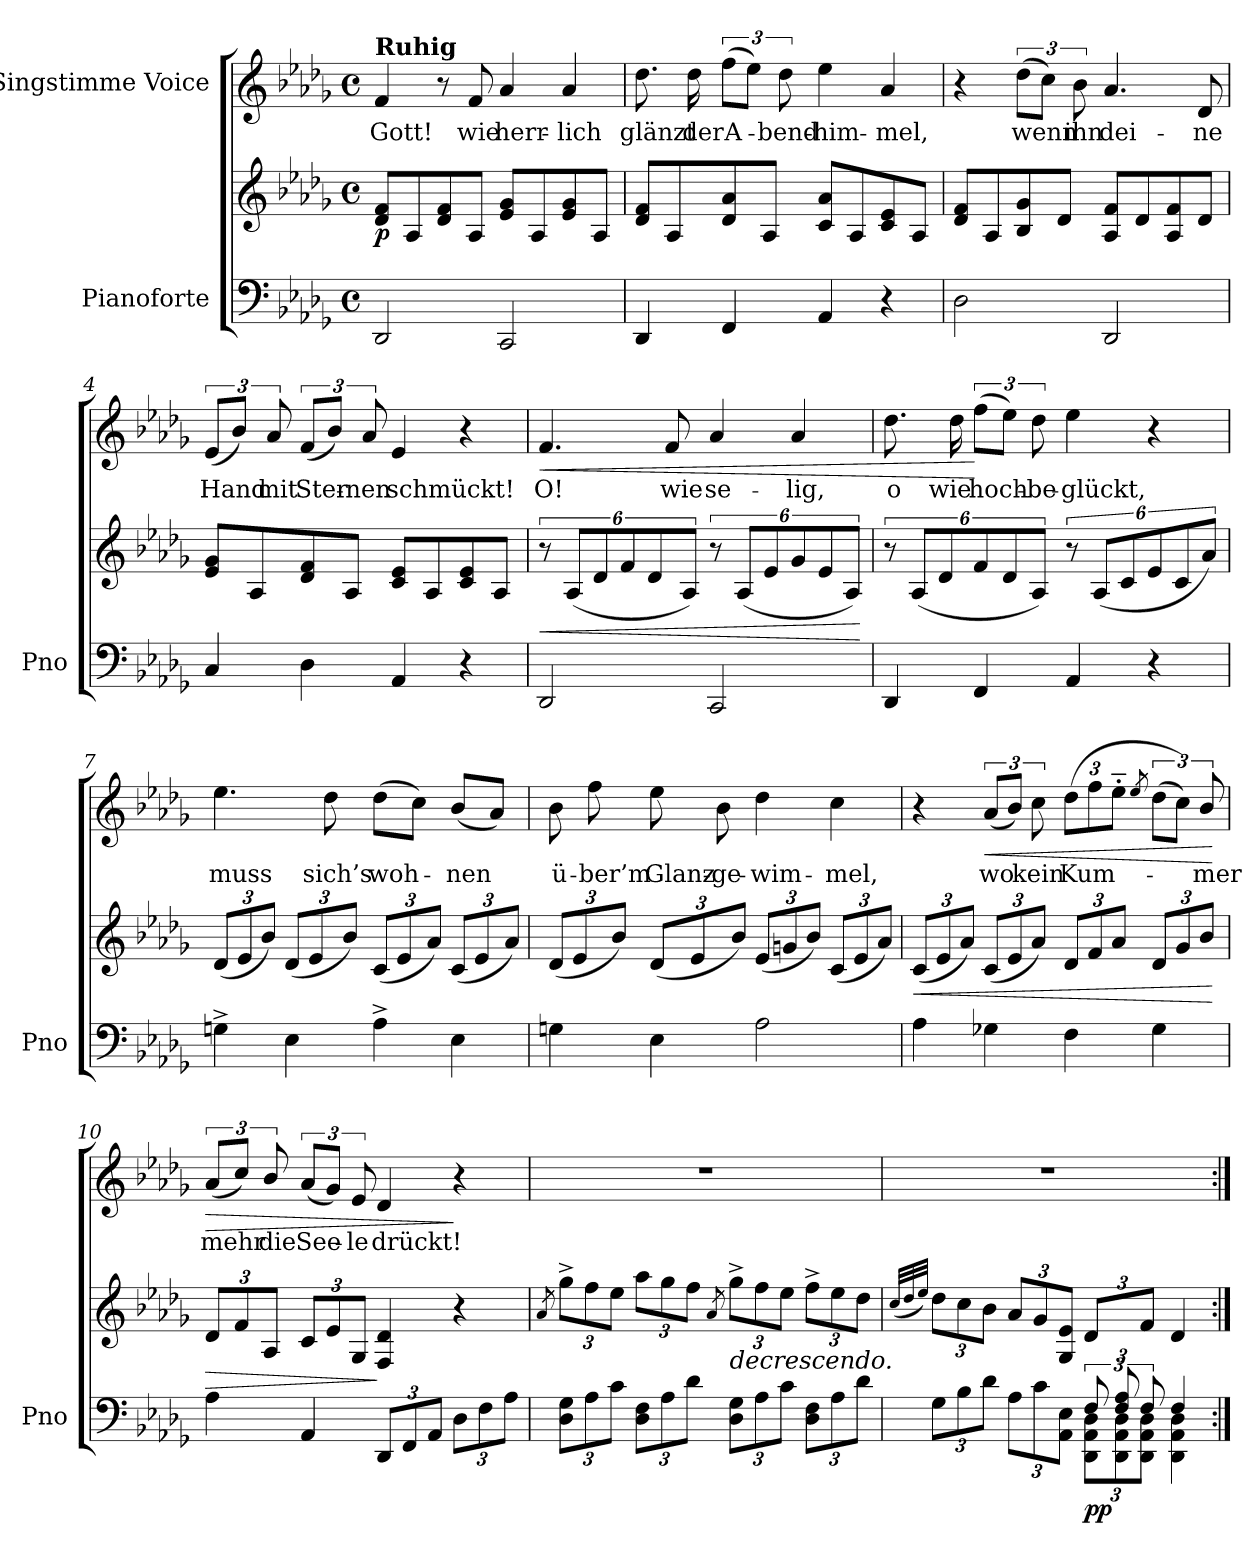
**kern	**kern	**dynam	**kern	**text	**dynam
*part2	*part2	*part2	*part1	*part1	*part1
*staff3	*staff2	*staff2/3	*staff1	*staff1	*staff1
*I"Pianoforte	*	*	*I"Singstimme Voice	*	*
*I'Pno	*	*	*	*	*
*clefF4	*clefG2	*	*clefG2	*	*
*k[b-e-a-d-g-]	*k[b-e-a-d-g-]	*	*k[b-e-a-d-g-]	*	*
*M4/4	*M4/4	*	*M4/4	*	*
*met(c)	*met(c)	*	*met(c)	*	*
=1	=1	=1	=1	=1	=1
!	!	!	!LO:TX:a:B:t=Ruhig	!	!
!	!	!LO:DY:b	!	!LO:LY:b	!
2DD-/	8d-/ 8f/L	p	4f/	Gott!	.
.	8A-/	.	.	.	.
.	8d-/ 8f/	.	8r	.	.
!	!	!	!	!LO:LY:b	!
.	8A-/J	.	8f/	wie	.
!	!	!	!	!LO:LY:b	!
2CC/	8e-/ 8g-/L	.	4a-/	herr-	.
.	8A-/	.	.	.	.
!	!	!	!	!LO:LY:b	!
.	8e-/ 8g-/	.	4a-/	-lich	.
.	8A-/J	.	.	.	.
=2	=2	=2	=2	=2	=2
!	!	!	!	!LO:LY:b	!
4DD-/	8d-/ 8f/L	.	8.dd-\	glänzt	.
.	8A-/	.	.	.	.
!	!	!	!	!LO:LY:b	!
.	.	.	16dd-\	der	.
!	!	!	!	!LO:LY:b	!
4FF/	8d-/ 8a-/	.	(12ff\L	A-	.
.	.	.	12ee-\J)	.	.
.	8A-/J	.	.	.	.
!	!	!	!	!LO:LY:b	!
.	.	.	12dd-\	-bend-	.
!	!	!	!	!LO:LY:b	!
4AA-/	8c/ 8a-/L	.	4ee-\	-him-	.
.	8A-/	.	.	.	.
!	!	!	!	!LO:LY:b	!
4r	8c/ 8e-/	.	4a-/	-mel,	.
.	8A-/J	.	.	.	.
=3	=3	=3	=3	=3	=3
2D-\	8d-/ 8f/L	.	4r	.	.
.	8A-/	.	.	.	.
!	!	!	!	!LO:LY:b	!
.	8B-/ 8g-/	.	(12dd-\L	wenn	.
.	.	.	12cc\J)	.	.
.	8d-/J	.	.	.	.
!	!	!	!	!LO:LY:b	!
.	.	.	12b-\	ihn	.
!	!	!	!	!LO:LY:b	!
2DD-/	8A-/ 8f/L	.	4.a-/	dei-	.
.	8d-/	.	.	.	.
.	8A-/ 8f/	.	.	.	.
!	!	!	!	!LO:LY:b	!
.	8d-/J	.	8d-/	-ne	.
!!LO:LB:g=z
=4	=4	=4	=4	=4	=4
!	!	!	!	!LO:LY:b	!
4C/	8e-/ 8g-/L	.	(12e-/L	Hand	.
.	.	.	12b-/J)	.	.
.	8A-/	.	.	.	.
!	!	!	!	!LO:LY:b	!
.	.	.	12a-/	mit	.
!	!	!	!	!LO:LY:b	!
4D-\	8d-/ 8f/	.	(12f/L	Ster-	.
.	.	.	12b-/J)	.	.
.	8A-/J	.	.	.	.
!	!	!	!	!LO:LY:b	!
.	.	.	12a-/	-nen	.
!	!	!	!	!LO:LY:b	!
4AA-/	8c/ 8e-/L	.	4e-/	schmückt!	.
.	8A-/	.	.	.	.
4r	8c/ 8e-/	.	4r	.	.
.	8A-/J	.	.	.	.
!!LO:LB:g=z
=5	=5	=5	=5	=5	=5
!	!	!LO:HP:b	!	!LO:LY:b	!LO:HP:b
2DD-/	12r	<	4.f/	O!	<
.	(12A-/L	.	.	.	.
.	12d-/	.	.	.	.
.	12f/	.	.	.	.
.	12d-/	.	.	.	.
!	!	!	!	!LO:LY:b	!
.	.	.	8f/	wie	.
.	12A-/J)	.	.	.	.
!	!	!	!	!LO:LY:b	!
2CC/	12r	.	4a-/	se-	.
.	(12A-/L	.	.	.	.
.	12e-/	.	.	.	.
!	!	!	!	!LO:LY:b	!
.	12g-/	.	4a-/	-lig,	.
.	12e-/	.	.	.	.
.	12A-/J)	.	.	.	.
.	.	[	.	.	.
=6	=6	=6	=6	=6	=6
!	!	!	!	!LO:LY:b	!
4DD-/	12r	.	8.dd-\	o	.
.	(12A-/L	.	.	.	.
.	12d-/	.	.	.	.
!	!	!	!	!LO:LY:b	!
.	.	.	16dd-\	wie	.
!	!	!	!	!LO:LY:b	!
4FF/	12f/	.	(12ff\L	hoch-	[
.	12d-/	.	12ee-\J)	.	.
!	!	!	!	!LO:LY:b	!
.	12A-/J)	.	12dd-\	-be-	.
!	!	!	!	!LO:LY:b	!
4AA-/	12r	.	4ee-\	-glückt,	.
.	(12A-/L	.	.	.	.
.	12c/	.	.	.	.
4r	12e-/	.	4r	.	.
.	12c/	.	.	.	.
.	12a-/J)	.	.	.	.
=7	=7	=7	=7	=7	=7
*	*Xbrackettup	*	*	*	*
!	!	!	!	!LO:LY:b	!
4Gn^\	(12d-/L	.	4.ee-\	muss	.
.	12e-/	.	.	.	.
.	12b-/J)	.	.	.	.
4E-\	(12d-/L	.	.	.	.
.	12e-/	.	.	.	.
!	!	!	!	!LO:LY:b	!
.	.	.	8dd-\	sich’s	.
.	12b-/J)	.	.	.	.
!	!	!	!	!LO:LY:b	!
4A-^\	(12c/L	.	(8dd-\L	woh-	.
.	12e-/	.	.	.	.
.	.	.	8cc\J)	.	.
.	12a-/J)	.	.	.	.
!	!	!	!	!LO:LY:b	!
4E-\	(12c/L	.	(8b-/L	-nen	.
.	12e-/	.	.	.	.
.	.	.	8a-/J)	.	.
.	12a-/J)	.	.	.	.
!!LO:LB:g=z
=8	=8	=8	=8	=8	=8
!	!	!	!	!LO:LY:b	!
4Gn\	(12d-/L	.	8b-\	ü-	.
.	12e-/	.	.	.	.
!	!	!	!	!LO:LY:b	!
.	.	.	8ff\	-ber’m	.
.	12b-/J)	.	.	.	.
!	!	!	!	!LO:LY:b	!
4E-\	(12d-/L	.	8ee-\	Glanz-	.
.	12e-/	.	.	.	.
!	!	!	!	!LO:LY:b	!
.	.	.	8b-\	-ge-	.
.	12b-/J)	.	.	.	.
!	!	!	!	!LO:LY:b	!
2A-\	(12e-/L	.	4dd-\	-wim-	.
.	12gn/	.	.	.	.
.	12b-/J)	.	.	.	.
!	!	!	!	!LO:LY:b	!
.	(12c/L	.	4cc\	-mel,	.
.	12e-/	.	.	.	.
.	12a-/J)	.	.	.	.
!!LO:LB:g=z
=9	=9	=9	=9	=9	=9
!	!	!LO:HP:b	!	!	!
4A-\	(12c/L	<	4r	.	.
.	12e-/	.	.	.	.
.	12a-/J)	.	.	.	.
!	!	!	!	!LO:LY:b	!LO:HP:b
4G-X\	(12c/L	.	(12a-/L	wo	<
.	12e-/	.	12b-/J)	.	.
!	!	!	!	!LO:LY:b	!
.	12a-/J)	.	12cc\	kein	.
!	!	!	!	!LO:LY:b	!
4F\	12d-/L	.	(12dd-\L	Kum-	.
.	12f/	.	12ff\	.	.
.	12a-/J	.	12ee-'~\J	.	.
.	.	.	8qee-/	.	.
4G-\	12d-/L	.	(12dd-\L	.	.
.	12g-/	.	12cc\J))	.	.
!	!	!	!	!LO:LY:b	!
.	12b-/J	.	12b-/	-mer	.
.	.	[	.	.	[
=10	=10	=10	=10	=10	=10
!	!	!LO:HP:b	!	!LO:LY:b	!LO:HP:b
4A-\	12d-/L	>	(12a-/L	mehr	>
.	12f/	.	12cc/J)	.	.
!	!	!	!	!LO:LY:b	!
.	12A-/J	.	12b-/	die	.
!	!	!	!	!LO:LY:b	!
4AA-/	12c/L	.	(12a-/L	See-	.
.	12e-/	.	12g-/J)	.	.
!	!	!	!	!LO:LY:b	!
.	12G-/J	.	12e-/	-le	.
*Xbrackettup	*	*	*	*	*
!	!	!	!	!LO:LY:b	!
12DD-/L	4F/ 4d-/	]	4d-/	drückt!	.
12FF/	.	.	.	.	.
12AA-/J	.	.	.	.	.
12D-\L	4r	.	4r	.	]
12F\	.	.	.	.	.
12A-\J	.	.	.	.	.
=11	=11	=11	=11	=11	=11
.	8qa-/	.	.	.	.
12D-\ 12G-\L	12gg-^\L	.	1r	.	.
12A-\	12ff\	.	.	.	.
12c\J	12ee-\J	.	.	.	.
12D-\ 12F\L	12aa-\L	.	.	.	.
12A-\	12gg-\	.	.	.	.
12d-\J	12ff\J	.	.	.	.
.	8qa-/	.	.	.	.
!	!LO:TX:b:i:t=decrescendo.	!	!	!	!
12D-\ 12G-\L	12gg-^\L	.	.	.	.
12A-\	12ff\	.	.	.	.
12c\J	12ee-\J	.	.	.	.
12D-\ 12F\L	12ff^\L	.	.	.	.
12A-\	12ee-\	.	.	.	.
12d-\J	12dd-\J	.	.	.	.
!!LO:PB:g=z
=12	=12	=12	=12	=12	=12
.	(32qcc/LLL	.	.	.	.
.	32qdd-/	.	.	.	.
.	32qee-/JJJ)	.	.	.	.
*^	*	*	*	*	*
*	*^	*	*	*	*	*
12%7ryy	12G-\L	2ryy	12dd-\L	.	1r	.	.
.	12B-\	.	12cc\	.	.	.	.
.	12d-\J	.	12b-\J	.	.	.	.
.	12A-\L	.	12a-/L	.	.	.	.
.	12c\	.	12g-/	.	.	.	.
.	12AA-\ 12E-\J	.	12G-/ 12e-/J	.	.	.	.
*	*	*brackettup	*	*	*	*	*
!	!	!	!	!LO:DY:b=2	!	!	!
.	12DD-\ 12AA-\ 12D-\L	12F/	12d-/L	pp	.	.	.
12F/ 12A-/	12DD-\ 12AA-\ 12D-\	12ryy	12ryy	.	.	.	.
3ryy	12DD-\ 12AA-\ 12D-\J	12F/	12f/J	.	.	.	.
.	4DD-\ 4AA-\ 4D-\	4F/	4d-/	.	.	.	.
*v	*v	*v	*	*	*	*	*
=:|!	=:|!	=:|!	=:|!	=:|!	=:|!
*-	*-	*-	*-	*-	*-
